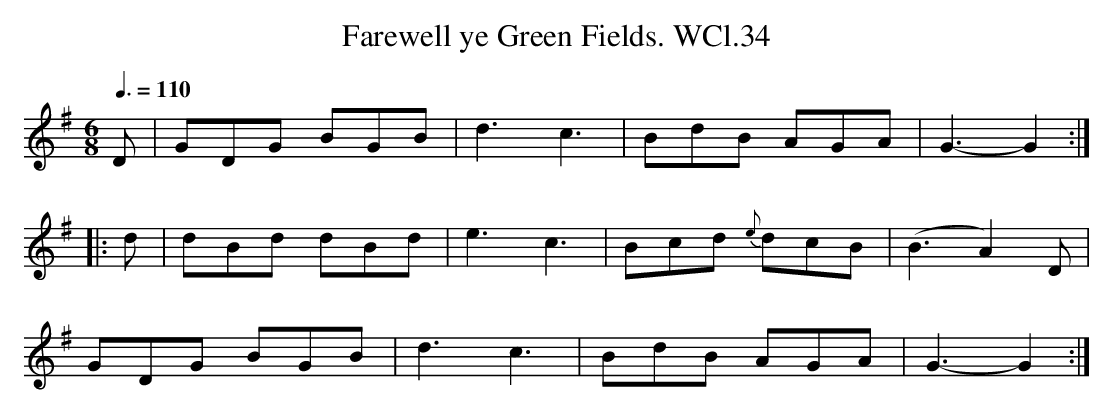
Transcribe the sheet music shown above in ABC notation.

X:1
T:Farewell ye Green Fields. WCl.34
M:6/8
L:1/8
Q:3/8=110
K:G
D|GDG BGB|d3 c3|BdB AGA|G3-G2:|
|:d|dBd dBd|e3 c3|Bcd {e}dcB|(B3A2) D|
GDG BGB|d3 c3|BdB AGA|G3-G2:|
